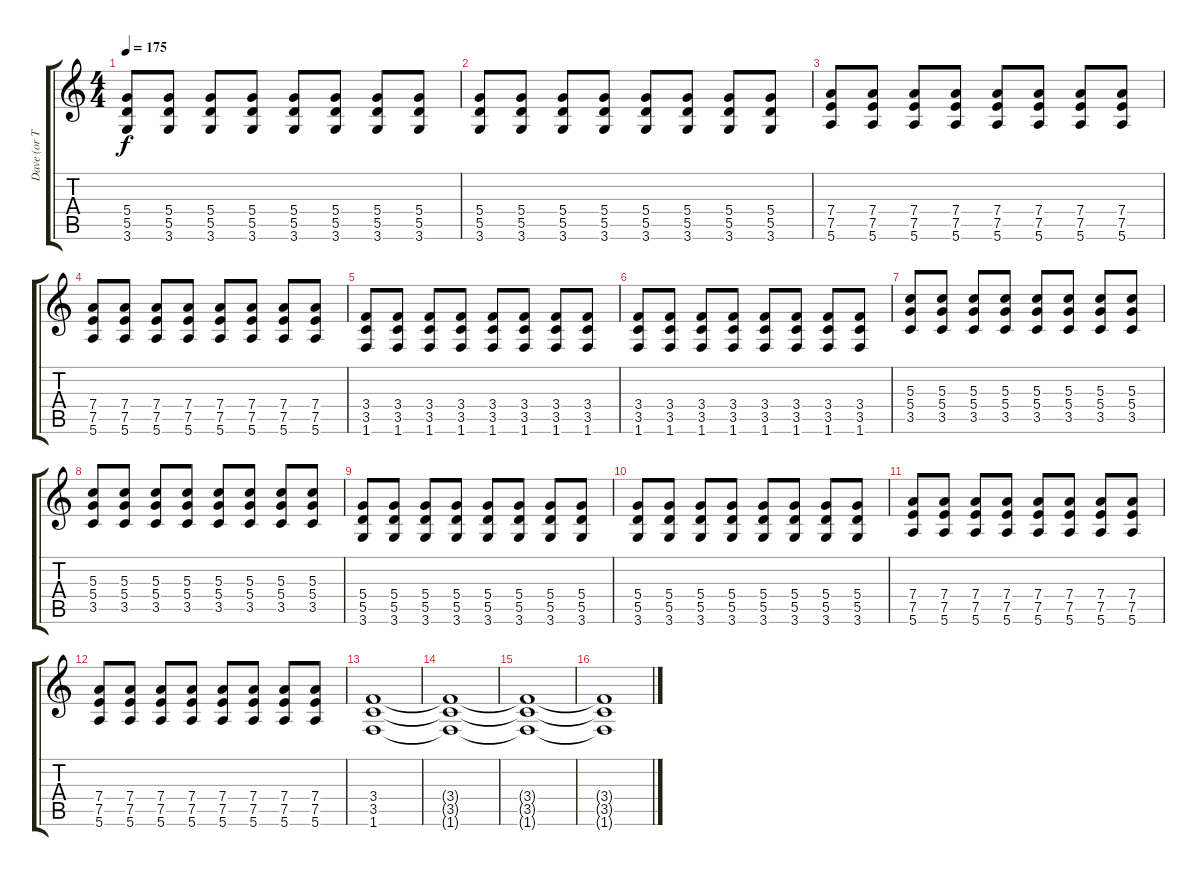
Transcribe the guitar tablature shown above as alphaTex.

\track ("Dave (or Tony) - Guitar 2" "Dave (or T") {instrument distortionguitar}
\staff {score tabs}
\tuning (E4 B3 G3 D3 A2 E2) {hide}
\ts (4 4)
\tempo 175
\clef g2
\ks c
(5.4 5.5 3.6).8{dy f} (5.4 5.5 3.6).8 (5.4 5.5 3.6).8 (5.4 5.5 3.6).8 (5.4 5.5 3.6).8 (5.4 5.5 3.6).8 (5.4 5.5 3.6).8 (5.4 5.5 3.6).8 |
(5.4 5.5 3.6).8 (5.4 5.5 3.6).8 (5.4 5.5 3.6).8 (5.4 5.5 3.6).8 (5.4 5.5 3.6).8 (5.4 5.5 3.6).8 (5.4 5.5 3.6).8 (5.4 5.5 3.6).8 |
(7.4 7.5 5.6).8 (7.4 7.5 5.6).8 (7.4 7.5 5.6).8 (7.4 7.5 5.6).8 (7.4 7.5 5.6).8 (7.4 7.5 5.6).8 (7.4 7.5 5.6).8 (7.4 7.5 5.6).8 |
(7.4 7.5 5.6).8 (7.4 7.5 5.6).8 (7.4 7.5 5.6).8 (7.4 7.5 5.6).8 (7.4 7.5 5.6).8 (7.4 7.5 5.6).8 (7.4 7.5 5.6).8 (7.4 7.5 5.6).8 |
(3.4 3.5 1.6).8 (3.4 3.5 1.6).8 (3.4 3.5 1.6).8 (3.4 3.5 1.6).8 (3.4 3.5 1.6).8 (3.4 3.5 1.6).8 (3.4 3.5 1.6).8 (3.4 3.5 1.6).8 |
(3.4 3.5 1.6).8 (3.4 3.5 1.6).8 (3.4 3.5 1.6).8 (3.4 3.5 1.6).8 (3.4 3.5 1.6).8 (3.4 3.5 1.6).8 (3.4 3.5 1.6).8 (3.4 3.5 1.6).8 |
(5.3 5.4 3.5).8 (5.3 5.4 3.5).8 (5.3 5.4 3.5).8 (5.3 5.4 3.5).8 (5.3 5.4 3.5).8 (5.3 5.4 3.5).8 (5.3 5.4 3.5).8 (5.3 5.4 3.5).8 |
(5.3 5.4 3.5).8 (5.3 5.4 3.5).8 (5.3 5.4 3.5).8 (5.3 5.4 3.5).8 (5.3 5.4 3.5).8 (5.3 5.4 3.5).8 (5.3 5.4 3.5).8 (5.3 5.4 3.5).8 |
(5.4 5.5 3.6).8 (5.4 5.5 3.6).8 (5.4 5.5 3.6).8 (5.4 5.5 3.6).8 (5.4 5.5 3.6).8 (5.4 5.5 3.6).8 (5.4 5.5 3.6).8 (5.4 5.5 3.6).8 |
(5.4 5.5 3.6).8 (5.4 5.5 3.6).8 (5.4 5.5 3.6).8 (5.4 5.5 3.6).8 (5.4 5.5 3.6).8 (5.4 5.5 3.6).8 (5.4 5.5 3.6).8 (5.4 5.5 3.6).8 |
(7.4 7.5 5.6).8 (7.4 7.5 5.6).8 (7.4 7.5 5.6).8 (7.4 7.5 5.6).8 (7.4 7.5 5.6).8 (7.4 7.5 5.6).8 (7.4 7.5 5.6).8 (7.4 7.5 5.6).8 |
(7.4 7.5 5.6).8 (7.4 7.5 5.6).8 (7.4 7.5 5.6).8 (7.4 7.5 5.6).8 (7.4 7.5 5.6).8 (7.4 7.5 5.6).8 (7.4 7.5 5.6).8 (7.4 7.5 5.6).8 |
(3.4 3.5 1.6).1 |
(3.4{t} 3.5{t} 1.6{t}).1 |
(3.4{t} 3.5{t} 1.6{t}).1 |
(3.4{t} 3.5{t} 1.6{t}).1
